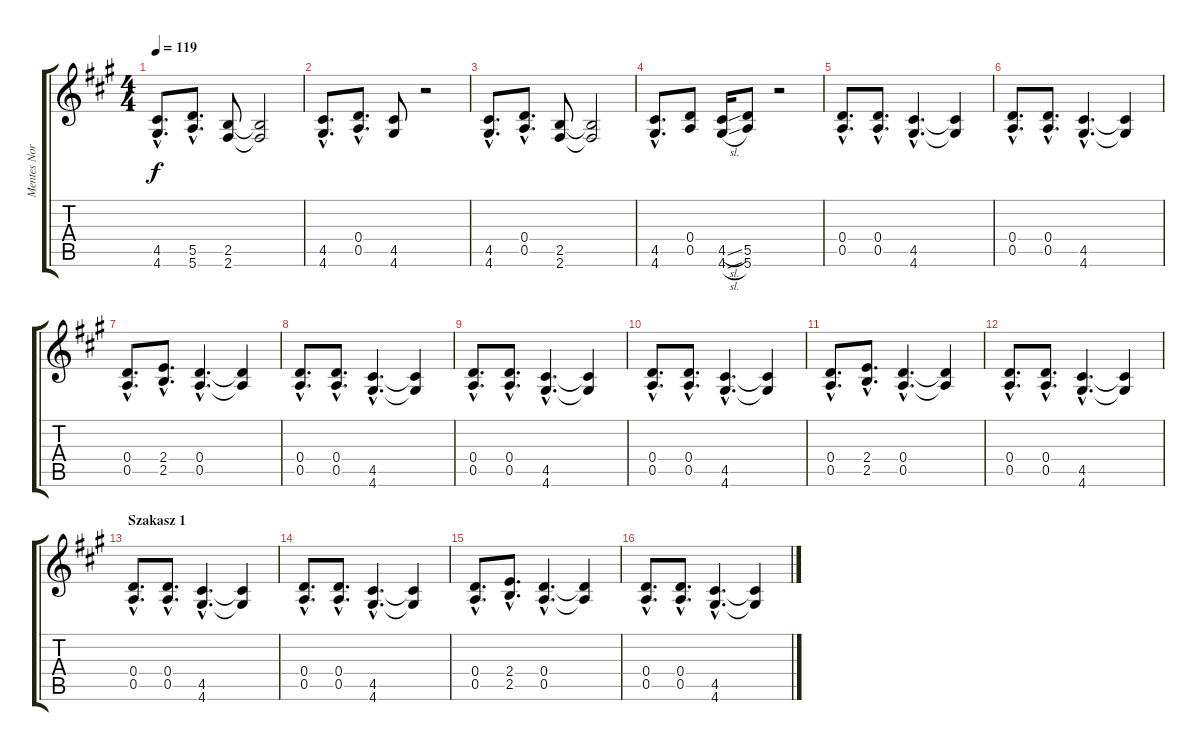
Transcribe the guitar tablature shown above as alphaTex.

\track ("Mentes Norbert" "Mentes Nor") {instrument overdrivenguitar}
\staff {score tabs}
\tuning (E4 B3 G3 D3 A2 E2) {hide}
\ts (4 4)
\tempo 119
\clef g2
\ks f#minor
(4.5{hac} 4.6{hac}).8{d dy f instrument overdrivenguitar} (5.5{hac} 5.6{hac}).8{d} (2.5 2.6).8 (2.5{t} 2.6{t}).2 |
(4.5{hac} 4.6{hac}).8{d} (0.4{hac} 0.5{hac}).8{d} (4.5 4.6).8 r.2 |
(4.5{hac} 4.6{hac}).8{d} (0.4{hac} 0.5{hac}).8{d} (2.5 2.6).8 (2.5{t} 2.6{t}).2 |
(4.5{hac} 4.6{hac}).8{d} (0.4 0.5).8 (4.5{sl} 4.6{sl}).16 (5.5 5.6).8 r.2 |
(0.4{hac} 0.5{hac}).8{d} (0.4{hac} 0.5{hac}).8{d} (4.5{hac} 4.6{hac}).4{d} (4.5{t} 4.6{t}).4 |
(0.4{hac} 0.5{hac}).8{d} (0.4{hac} 0.5{hac}).8{d} (4.5{hac} 4.6{hac}).4{d} (4.5{t} 4.6{t}).4 |
(0.4{hac} 0.5{hac}).8{d} (2.4{hac} 2.5{hac}).8{d} (0.4{hac} 0.5{hac}).4{d} (0.4{t} 0.5{t}).4 |
(0.4{hac} 0.5{hac}).8{d} (0.4{hac} 0.5{hac}).8{d} (4.5{hac} 4.6{hac}).4{d} (4.5{t} 4.6{t}).4 |
(0.4{hac} 0.5{hac}).8{d} (0.4{hac} 0.5{hac}).8{d} (4.5{hac} 4.6{hac}).4{d} (4.5{t} 4.6{t}).4 |
(0.4{hac} 0.5{hac}).8{d} (0.4{hac} 0.5{hac}).8{d} (4.5{hac} 4.6{hac}).4{d} (4.5{t} 4.6{t}).4 |
(0.4{hac} 0.5{hac}).8{d} (2.4{hac} 2.5{hac}).8{d} (0.4{hac} 0.5{hac}).4{d} (0.4{t} 0.5{t}).4 |
(0.4{hac} 0.5{hac}).8{d} (0.4{hac} 0.5{hac}).8{d} (4.5{hac} 4.6{hac}).4{d} (4.5{t} 4.6{t}).4 |
\section ("" "Szakasz 1")
(0.4{hac} 0.5{hac}).8{d} (0.4{hac} 0.5{hac}).8{d} (4.5{hac} 4.6{hac}).4{d} (4.5{t} 4.6{t}).4 |
(0.4{hac} 0.5{hac}).8{d} (0.4{hac} 0.5{hac}).8{d} (4.5{hac} 4.6{hac}).4{d} (4.5{t} 4.6{t}).4 |
(0.4{hac} 0.5{hac}).8{d} (2.4{hac} 2.5{hac}).8{d} (0.4{hac} 0.5{hac}).4{d} (0.4{t} 0.5{t}).4 |
(0.4{hac} 0.5{hac}).8{d} (0.4{hac} 0.5{hac}).8{d} (4.5{hac} 4.6{hac}).4{d} (4.5{t} 4.6{t}).4
